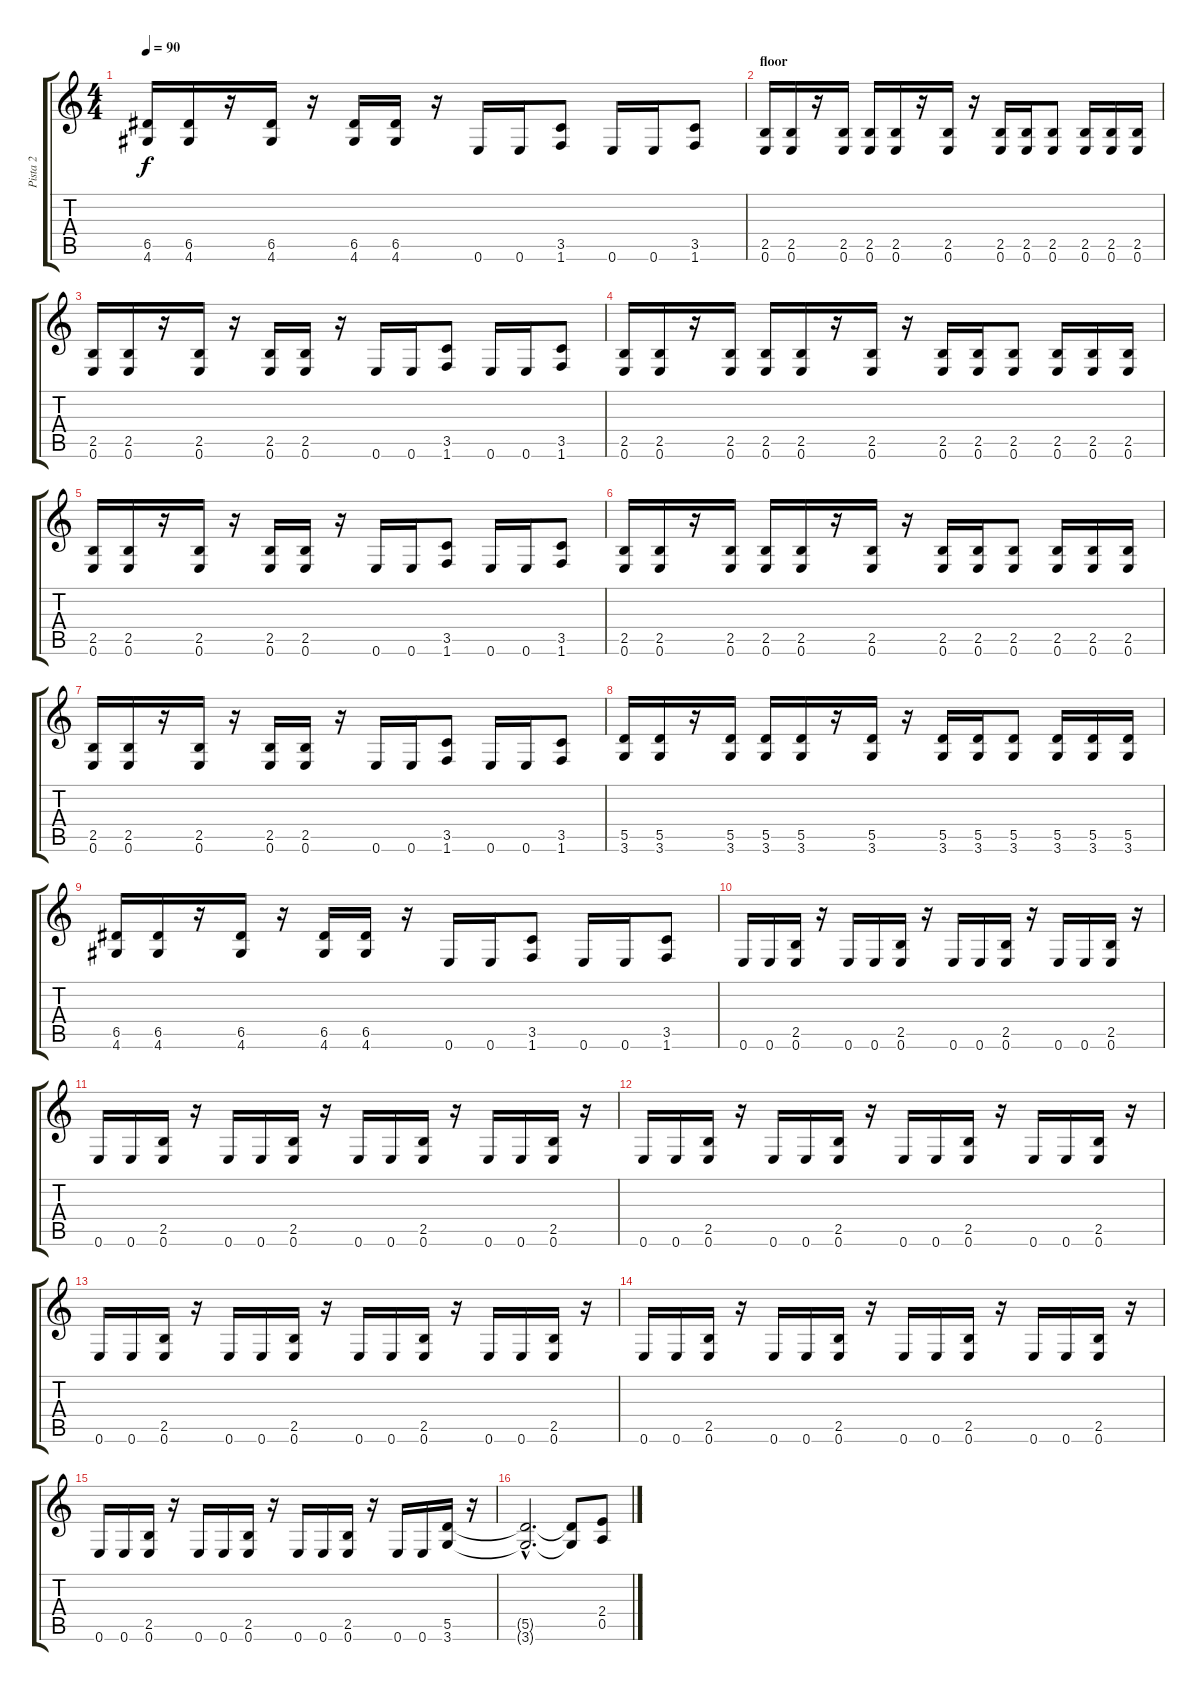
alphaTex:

\track ("Pista 2" "Pista 2") {instrument overdrivenguitar}
\staff {score tabs}
\tuning (E4 B3 G3 D3 A2 E2) {hide}
\ts (4 4)
\tempo 90
\clef g2
\ks c
(6.5 4.6).16{dy f} (6.5 4.6).16 r.16 (6.5 4.6).16 r.16 (6.5 4.6).16 (6.5 4.6).16 r.16 0.6.16 0.6.16 (3.5 1.6).8 0.6.16 0.6.16 (3.5 1.6).8 |
\section ("" "floor")
(2.5 0.6).16 (2.5 0.6).16 r.16 (2.5 0.6).16 (2.5 0.6).16 (2.5 0.6).16 r.16 (2.5 0.6).16 r.16 (2.5 0.6).16 (2.5 0.6).16 (2.5 0.6).8 (2.5 0.6).16 (2.5 0.6).16 (2.5 0.6).16 |
(2.5 0.6).16 (2.5 0.6).16 r.16 (2.5 0.6).16 r.16 (2.5 0.6).16 (2.5 0.6).16 r.16 0.6.16 0.6.16 (3.5 1.6).8 0.6.16 0.6.16 (3.5 1.6).8 |
(2.5 0.6).16 (2.5 0.6).16 r.16 (2.5 0.6).16 (2.5 0.6).16 (2.5 0.6).16 r.16 (2.5 0.6).16 r.16 (2.5 0.6).16 (2.5 0.6).16 (2.5 0.6).8 (2.5 0.6).16 (2.5 0.6).16 (2.5 0.6).16 |
(2.5 0.6).16 (2.5 0.6).16 r.16 (2.5 0.6).16 r.16 (2.5 0.6).16 (2.5 0.6).16 r.16 0.6.16 0.6.16 (3.5 1.6).8 0.6.16 0.6.16 (3.5 1.6).8 |
(2.5 0.6).16 (2.5 0.6).16 r.16 (2.5 0.6).16 (2.5 0.6).16 (2.5 0.6).16 r.16 (2.5 0.6).16 r.16 (2.5 0.6).16 (2.5 0.6).16 (2.5 0.6).8 (2.5 0.6).16 (2.5 0.6).16 (2.5 0.6).16 |
(2.5 0.6).16 (2.5 0.6).16 r.16 (2.5 0.6).16 r.16 (2.5 0.6).16 (2.5 0.6).16 r.16 0.6.16 0.6.16 (3.5 1.6).8 0.6.16 0.6.16 (3.5 1.6).8 |
(5.5 3.6).16 (5.5 3.6).16 r.16 (5.5 3.6).16 (5.5 3.6).16 (5.5 3.6).16 r.16 (5.5 3.6).16 r.16 (5.5 3.6).16 (5.5 3.6).16 (5.5 3.6).8 (5.5 3.6).16 (5.5 3.6).16 (5.5 3.6).16 |
(6.5 4.6).16 (6.5 4.6).16 r.16 (6.5 4.6).16 r.16 (6.5 4.6).16 (6.5 4.6).16 r.16 0.6.16 0.6.16 (3.5 1.6).8 0.6.16 0.6.16 (3.5 1.6).8 |
0.6.16 0.6.16 (2.5 0.6).16 r.16 0.6.16 0.6.16 (2.5 0.6).16 r.16 0.6.16 0.6.16 (2.5 0.6).16 r.16 0.6.16 0.6.16 (2.5 0.6).16 r.16 |
0.6.16 0.6.16 (2.5 0.6).16 r.16 0.6.16 0.6.16 (2.5 0.6).16 r.16 0.6.16 0.6.16 (2.5 0.6).16 r.16 0.6.16 0.6.16 (2.5 0.6).16 r.16 |
0.6.16 0.6.16 (2.5 0.6).16 r.16 0.6.16 0.6.16 (2.5 0.6).16 r.16 0.6.16 0.6.16 (2.5 0.6).16 r.16 0.6.16 0.6.16 (2.5 0.6).16 r.16 |
0.6.16 0.6.16 (2.5 0.6).16 r.16 0.6.16 0.6.16 (2.5 0.6).16 r.16 0.6.16 0.6.16 (2.5 0.6).16 r.16 0.6.16 0.6.16 (2.5 0.6).16 r.16 |
0.6.16 0.6.16 (2.5 0.6).16 r.16 0.6.16 0.6.16 (2.5 0.6).16 r.16 0.6.16 0.6.16 (2.5 0.6).16 r.16 0.6.16 0.6.16 (2.5 0.6).16 r.16 |
0.6.16 0.6.16 (2.5 0.6).16 r.16 0.6.16 0.6.16 (2.5 0.6).16 r.16 0.6.16 0.6.16 (2.5 0.6).16 r.16 0.6.16 0.6.16 (5.5 3.6).16 r.16 |
(5.5{hac t} 3.6{hac t}).2{d} (5.5{t} 3.6{t}).8 (2.4 0.5).8
